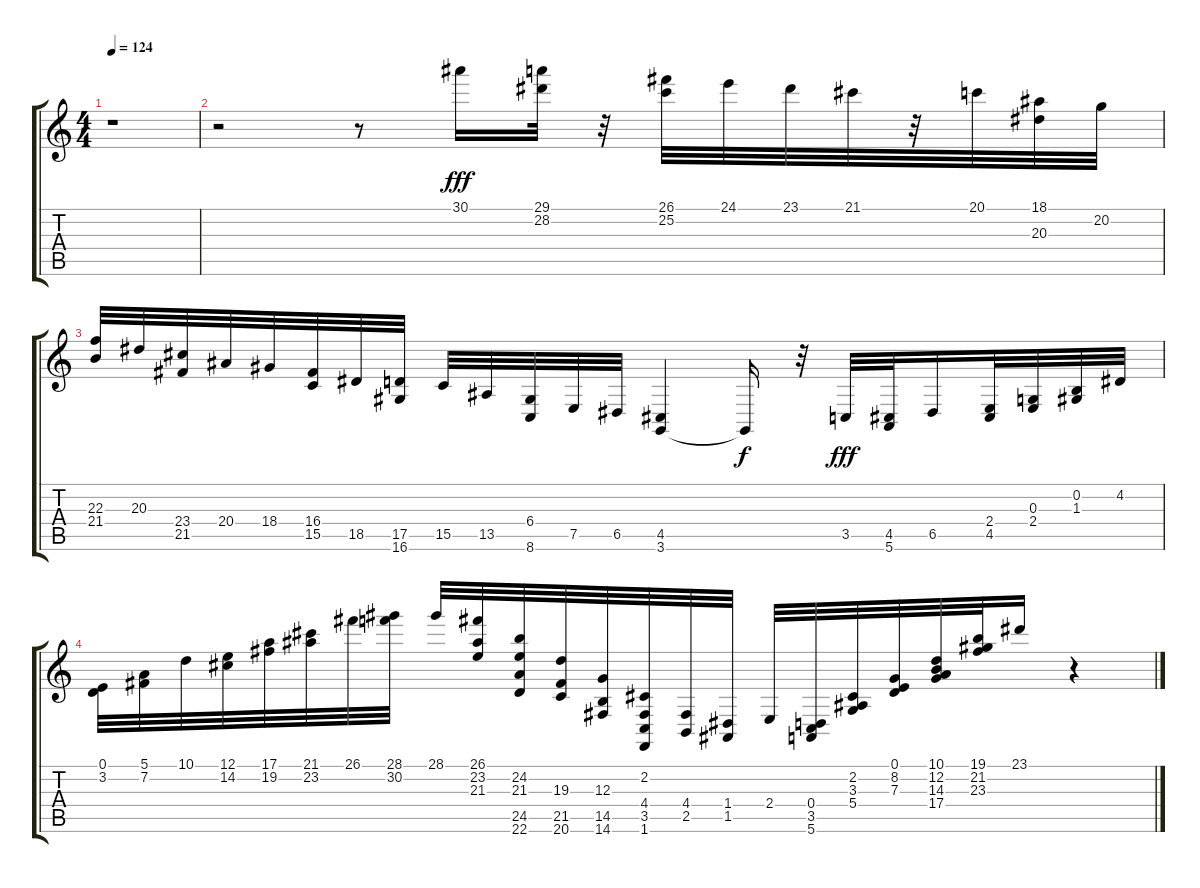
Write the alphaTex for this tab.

\track "" {instrument lead1square}
\staff {score tabs}
\tuning (E4 B3 G3 D3 A2 E2) {hide}
\ts (4 4)
\tempo 124
\clef g2
\ks c
r.1{dy fff} |
r.2 r.8{volume 6} 30.1.16 (29.1 28.2).32 r.32 (26.1 25.2).32 24.1.32 23.1.32 21.1.32 r.32 20.1.32 (18.1 20.3).32 20.2.32 |
(22.3 21.4).32 20.3.32 (23.4 21.5).32 20.4.32 18.4.32 (16.4 15.5).32 18.5.32 (17.5 16.6).32 15.5.32 13.5.32 (6.4 8.6).32 7.5.32 6.5.32 (4.5 3.6).4 3.6{t}.16{dy f} r.32 3.5.32{dy fff} (4.5 5.6).32 6.5.16 (2.4 4.5).32 (0.3 2.4).32 (0.2 1.3).32 4.2.32 |
(0.1 3.2).32 (5.1 7.2).32 10.1.32 (12.1 14.2).32 (17.1 19.2).32 (21.1 23.2).32 26.1.32 (28.1 30.2).32 28.1.32 (26.1 23.2 21.3).32 (24.2 21.3 24.5 22.6).32 (19.3 21.5 20.6).32 (12.3 14.5 14.6).32 (2.2 4.4 3.5 1.6).32 (4.4 2.5).32 (1.4 1.5).32 2.4.32 (0.4 3.5 5.6).32 (2.2 3.3 5.4).32 (0.1 8.2 7.3).32 (10.1 12.2 14.3 17.4).32 (19.1 21.2 23.3).32 23.1.16 r.4
